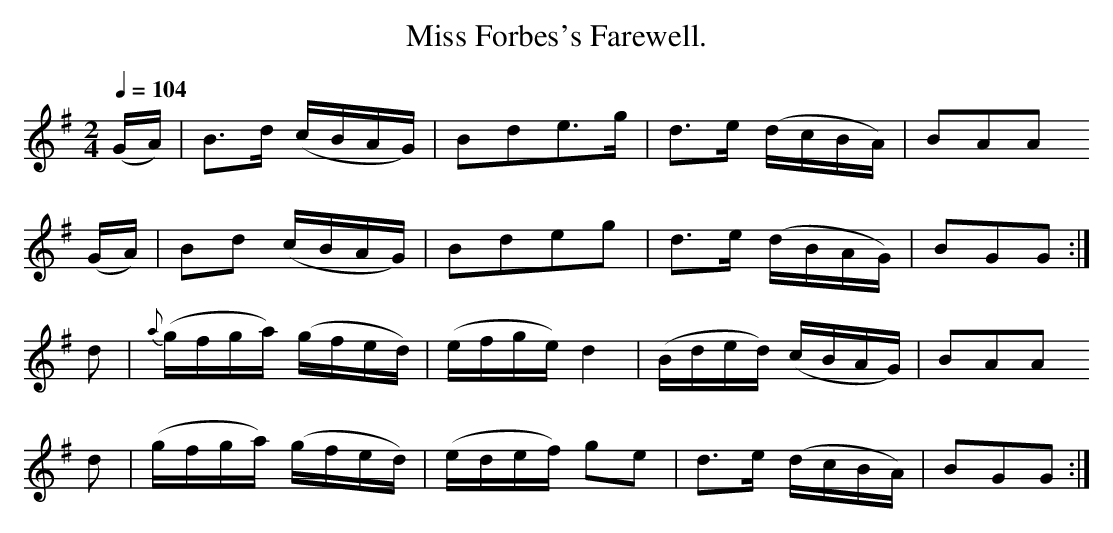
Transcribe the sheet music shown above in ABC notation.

X:1
T:Miss Forbes's Farewell.
M:2/4
L:1/16
Q:1/4=104
K:G
 (GA)|    B3d   (cBAG)| B2d2e3g | d3e   (dcBA)|B2A2A2
 (GA)|    B2d2  (cBAG)| B2d2e2g2| d3e   (dBAG)|B2G2G2:|
  d2 |{a}(gfga) (gfed)|(efge) d4  |(Bded) (cBAG)|B2A2A2
  d2 |   (gfga) (gfed)|(edef) g2e2| d3e   (dcBA)|B2G2G2:|
